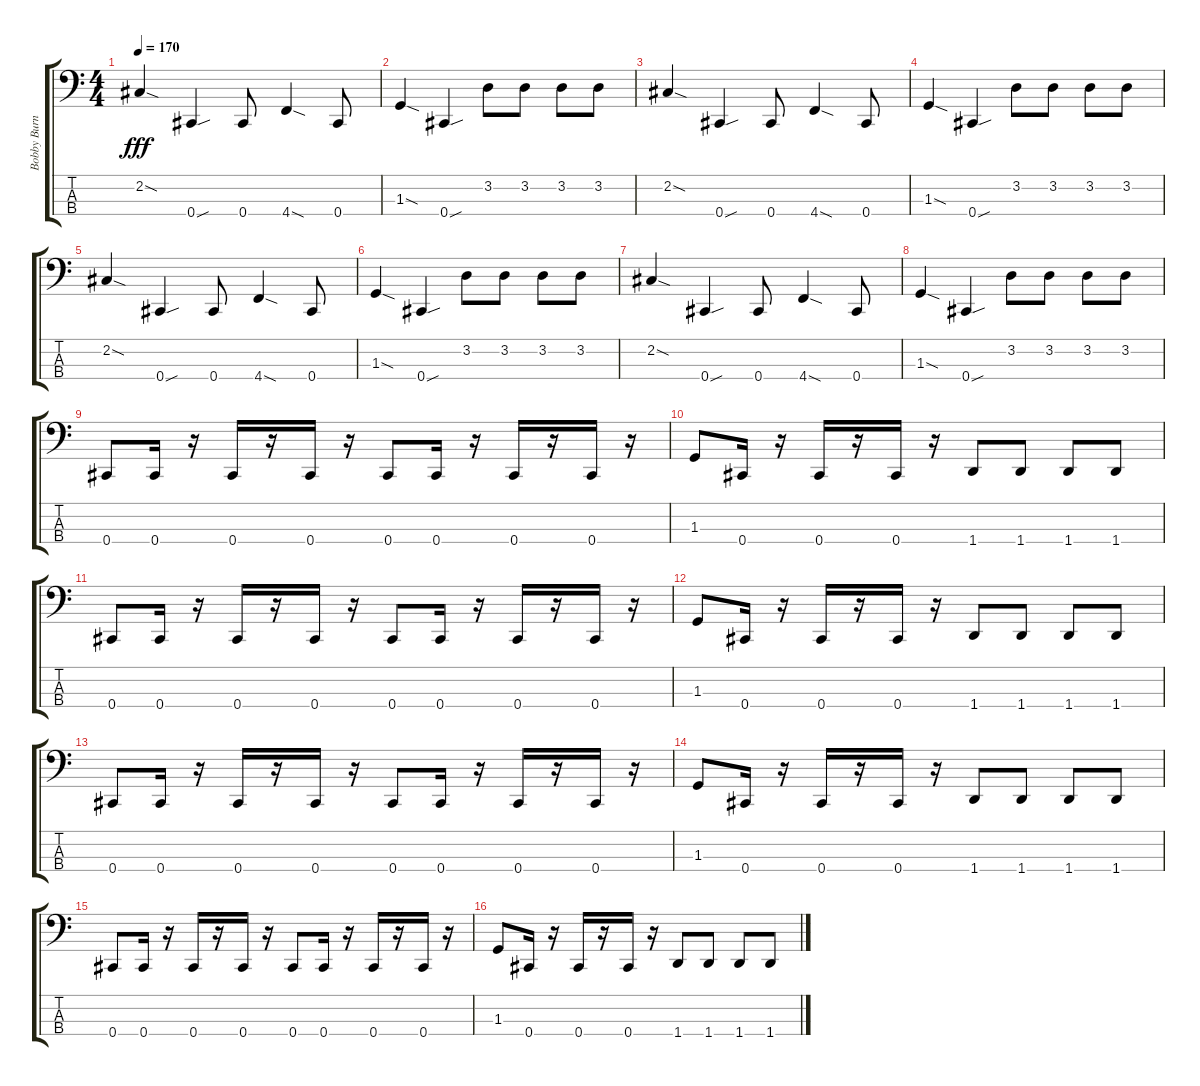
\track ("Bobby Burns" "Bobby Burn") {instrument electricbasspick}
\staff {score tabs}
\tuning (E2 B1 Gb1 Db1) {hide}
\ts (4 4)
\tempo 170
\clef f4
\ks c
2.2{sod}.4{dy fff} 0.4{sou}.4 0.4.8 4.4{sod}.4 0.4.8 |
1.3{sod}.4 0.4{sou}.4 3.2.8 3.2.8 3.2.8 3.2.8 |
2.2{sod}.4 0.4{sou}.4 0.4.8 4.4{sod}.4 0.4.8 |
1.3{sod}.4 0.4{sou}.4 3.2.8 3.2.8 3.2.8 3.2.8 |
2.2{sod}.4 0.4{sou}.4 0.4.8 4.4{sod}.4 0.4.8 |
1.3{sod}.4 0.4{sou}.4 3.2.8 3.2.8 3.2.8 3.2.8 |
2.2{sod}.4 0.4{sou}.4 0.4.8 4.4{sod}.4 0.4.8 |
1.3{sod}.4 0.4{sou}.4 3.2.8 3.2.8 3.2.8 3.2.8 |
0.4.8 0.4.16 r.16 0.4.16 r.16 0.4.16 r.16 0.4.8 0.4.16 r.16 0.4.16 r.16 0.4.16 r.16 |
1.3.8 0.4.16 r.16 0.4.16 r.16 0.4.16 r.16 1.4.8 1.4.8 1.4.8 1.4.8 |
0.4.8 0.4.16 r.16 0.4.16 r.16 0.4.16 r.16 0.4.8 0.4.16 r.16 0.4.16 r.16 0.4.16 r.16 |
1.3.8 0.4.16 r.16 0.4.16 r.16 0.4.16 r.16 1.4.8 1.4.8 1.4.8 1.4.8 |
0.4.8 0.4.16 r.16 0.4.16 r.16 0.4.16 r.16 0.4.8 0.4.16 r.16 0.4.16 r.16 0.4.16 r.16 |
1.3.8 0.4.16 r.16 0.4.16 r.16 0.4.16 r.16 1.4.8 1.4.8 1.4.8 1.4.8 |
0.4.8 0.4.16 r.16 0.4.16 r.16 0.4.16 r.16 0.4.8 0.4.16 r.16 0.4.16 r.16 0.4.16 r.16 |
1.3.8 0.4.16 r.16 0.4.16 r.16 0.4.16 r.16 1.4.8 1.4.8 1.4.8 1.4.8
